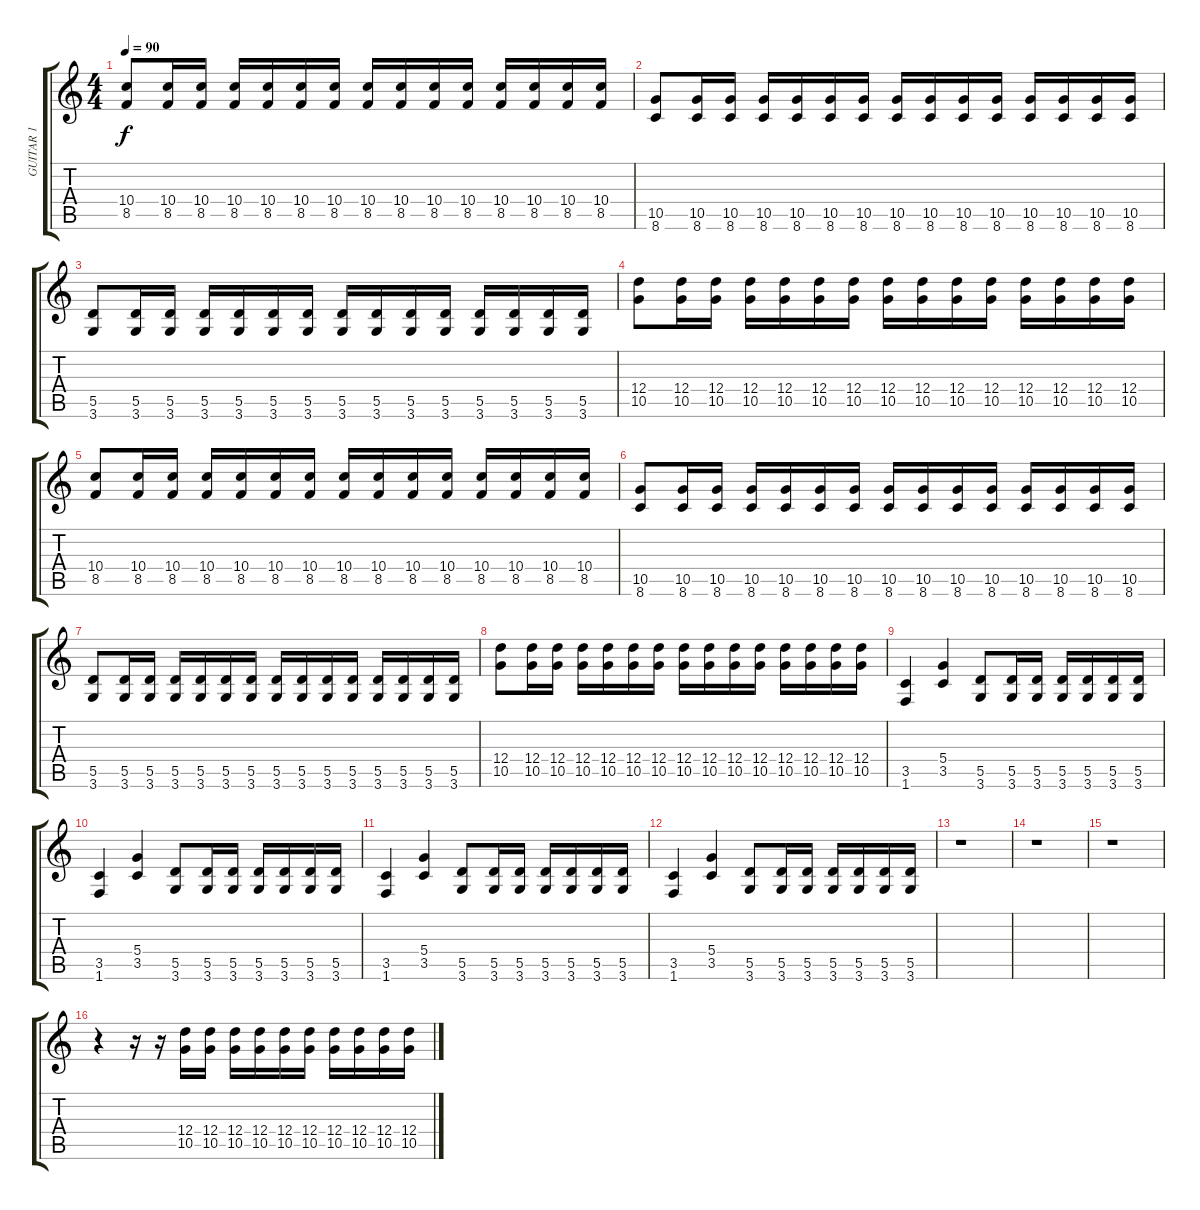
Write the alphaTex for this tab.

\track ("GUITAR 1" "GUITAR 1") {instrument overdrivenguitar}
\staff {score tabs}
\tuning (E4 B3 G3 D3 A2 E2) {hide}
\ts (4 4)
\tempo 90
\clef g2
\ks c
(10.4 8.5).8{dy f} (10.4 8.5).16 (10.4 8.5).16 (10.4 8.5).16 (10.4 8.5).16 (10.4 8.5).16 (10.4 8.5).16 (10.4 8.5).16 (10.4 8.5).16 (10.4 8.5).16 (10.4 8.5).16 (10.4 8.5).16 (10.4 8.5).16 (10.4 8.5).16 (10.4 8.5).16 |
(10.5 8.6).8 (10.5 8.6).16 (10.5 8.6).16 (10.5 8.6).16 (10.5 8.6).16 (10.5 8.6).16 (10.5 8.6).16 (10.5 8.6).16 (10.5 8.6).16 (10.5 8.6).16 (10.5 8.6).16 (10.5 8.6).16 (10.5 8.6).16 (10.5 8.6).16 (10.5 8.6).16 |
(5.5 3.6).8 (5.5 3.6).16 (5.5 3.6).16 (5.5 3.6).16 (5.5 3.6).16 (5.5 3.6).16 (5.5 3.6).16 (5.5 3.6).16 (5.5 3.6).16 (5.5 3.6).16 (5.5 3.6).16 (5.5 3.6).16 (5.5 3.6).16 (5.5 3.6).16 (5.5 3.6).16 |
(12.4 10.5).8 (12.4 10.5).16 (12.4 10.5).16 (12.4 10.5).16 (12.4 10.5).16 (12.4 10.5).16 (12.4 10.5).16 (12.4 10.5).16 (12.4 10.5).16 (12.4 10.5).16 (12.4 10.5).16 (12.4 10.5).16 (12.4 10.5).16 (12.4 10.5).16 (12.4 10.5).16 |
(10.4 8.5).8 (10.4 8.5).16 (10.4 8.5).16 (10.4 8.5).16 (10.4 8.5).16 (10.4 8.5).16 (10.4 8.5).16 (10.4 8.5).16 (10.4 8.5).16 (10.4 8.5).16 (10.4 8.5).16 (10.4 8.5).16 (10.4 8.5).16 (10.4 8.5).16 (10.4 8.5).16 |
(10.5 8.6).8 (10.5 8.6).16 (10.5 8.6).16 (10.5 8.6).16 (10.5 8.6).16 (10.5 8.6).16 (10.5 8.6).16 (10.5 8.6).16 (10.5 8.6).16 (10.5 8.6).16 (10.5 8.6).16 (10.5 8.6).16 (10.5 8.6).16 (10.5 8.6).16 (10.5 8.6).16 |
(5.5 3.6).8 (5.5 3.6).16 (5.5 3.6).16 (5.5 3.6).16 (5.5 3.6).16 (5.5 3.6).16 (5.5 3.6).16 (5.5 3.6).16 (5.5 3.6).16 (5.5 3.6).16 (5.5 3.6).16 (5.5 3.6).16 (5.5 3.6).16 (5.5 3.6).16 (5.5 3.6).16 |
(12.4 10.5).8 (12.4 10.5).16 (12.4 10.5).16 (12.4 10.5).16 (12.4 10.5).16 (12.4 10.5).16 (12.4 10.5).16 (12.4 10.5).16 (12.4 10.5).16 (12.4 10.5).16 (12.4 10.5).16 (12.4 10.5).16 (12.4 10.5).16 (12.4 10.5).16 (12.4 10.5).16 |
(3.5 1.6).4 (5.4 3.5).4 (5.5 3.6).8 (5.5 3.6).16 (5.5 3.6).16 (5.5 3.6).16 (5.5 3.6).16 (5.5 3.6).16 (5.5 3.6).16 |
(3.5 1.6).4 (5.4 3.5).4 (5.5 3.6).8 (5.5 3.6).16 (5.5 3.6).16 (5.5 3.6).16 (5.5 3.6).16 (5.5 3.6).16 (5.5 3.6).16 |
(3.5 1.6).4 (5.4 3.5).4 (5.5 3.6).8 (5.5 3.6).16 (5.5 3.6).16 (5.5 3.6).16 (5.5 3.6).16 (5.5 3.6).16 (5.5 3.6).16 |
(3.5 1.6).4 (5.4 3.5).4 (5.5 3.6).8 (5.5 3.6).16 (5.5 3.6).16 (5.5 3.6).16 (5.5 3.6).16 (5.5 3.6).16 (5.5 3.6).16 |
r.1 |
r.1 |
r.1 |
r.4 r.16 r.16 (12.4 10.5).16 (12.4 10.5).16 (12.4 10.5).16 (12.4 10.5).16 (12.4 10.5).16 (12.4 10.5).16 (12.4 10.5).16 (12.4 10.5).16 (12.4 10.5).16 (12.4 10.5).16
